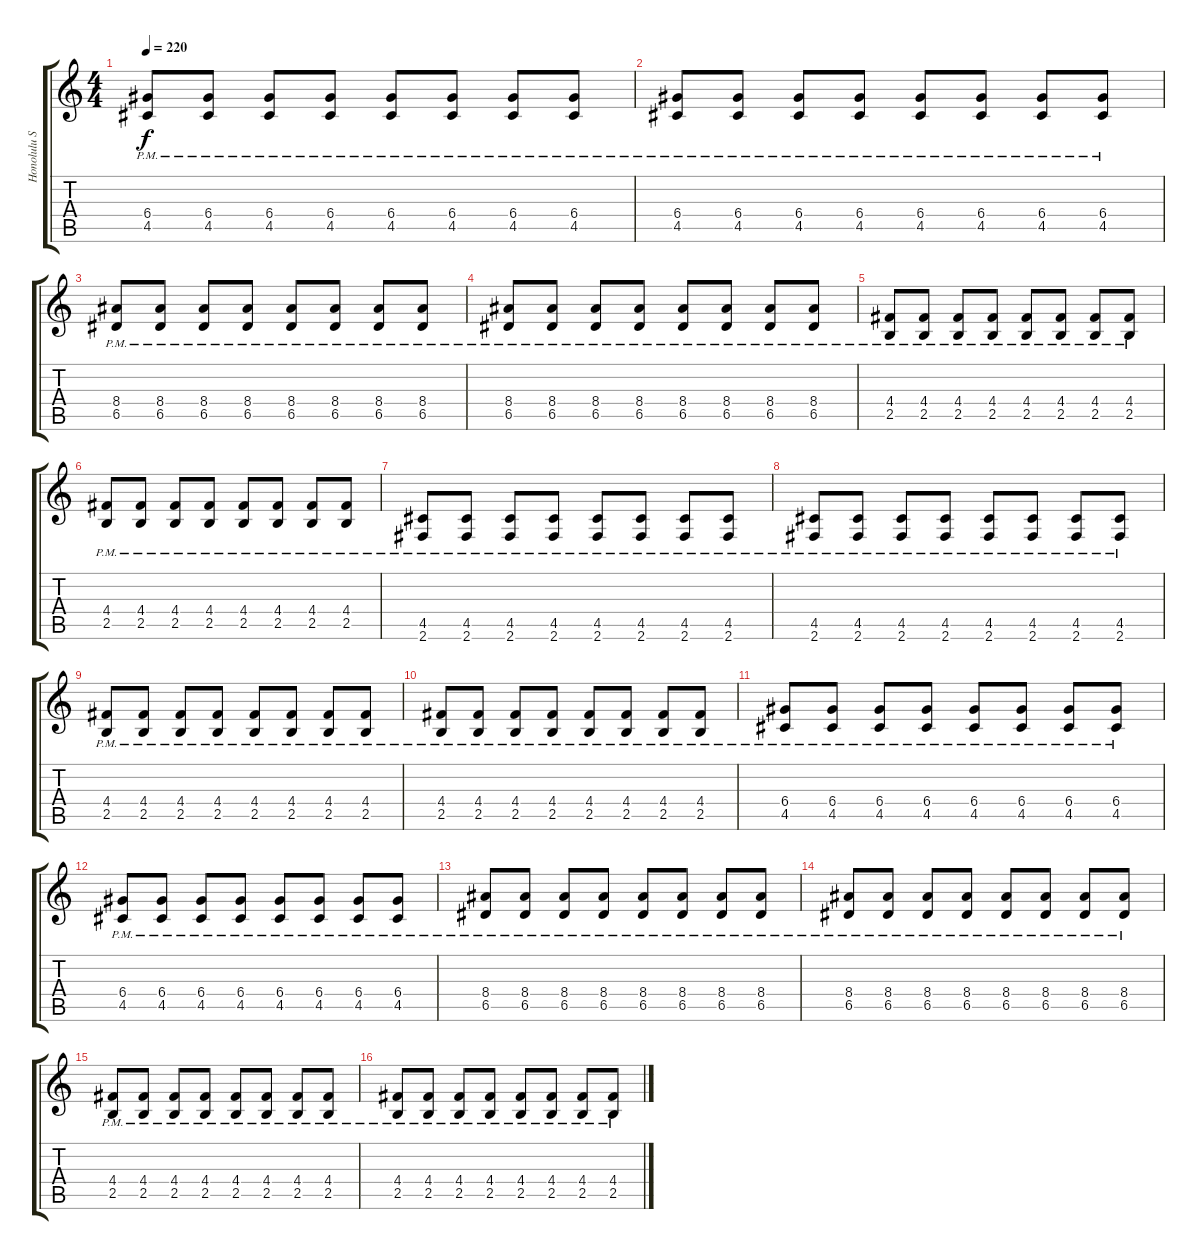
\track ("Honolulu Silver" "Honolulu S") {instrument distortionguitar}
\staff {score tabs}
\tuning (E4 B3 G3 D3 A2 E2) {hide}
\ts (4 4)
\tempo 220
\clef g2
\ks c
(6.4{pm} 4.5{pm}).8{dy f} (6.4{pm} 4.5{pm}).8 (6.4{pm} 4.5{pm}).8 (6.4{pm} 4.5{pm}).8 (6.4{pm} 4.5{pm}).8 (6.4{pm} 4.5{pm}).8 (6.4{pm} 4.5{pm}).8 (6.4{pm} 4.5{pm}).8 |
(6.4{pm} 4.5{pm}).8 (6.4{pm} 4.5{pm}).8 (6.4{pm} 4.5{pm}).8 (6.4{pm} 4.5{pm}).8 (6.4{pm} 4.5{pm}).8 (6.4{pm} 4.5{pm}).8 (6.4{pm} 4.5{pm}).8 (6.4{pm} 4.5{pm}).8 |
(8.4{pm} 6.5{pm}).8 (8.4{pm} 6.5{pm}).8 (8.4{pm} 6.5{pm}).8 (8.4{pm} 6.5{pm}).8 (8.4{pm} 6.5{pm}).8 (8.4{pm} 6.5{pm}).8 (8.4{pm} 6.5{pm}).8 (8.4{pm} 6.5{pm}).8 |
(8.4{pm} 6.5{pm}).8 (8.4{pm} 6.5{pm}).8 (8.4{pm} 6.5{pm}).8 (8.4{pm} 6.5{pm}).8 (8.4{pm} 6.5{pm}).8 (8.4{pm} 6.5{pm}).8 (8.4{pm} 6.5{pm}).8 (8.4{pm} 6.5{pm}).8 |
(4.4{pm} 2.5{pm}).8 (4.4{pm} 2.5{pm}).8 (4.4{pm} 2.5{pm}).8 (4.4{pm} 2.5{pm}).8 (4.4{pm} 2.5{pm}).8 (4.4{pm} 2.5{pm}).8 (4.4{pm} 2.5{pm}).8 (4.4{pm} 2.5{pm}).8 |
(4.4{pm} 2.5{pm}).8 (4.4{pm} 2.5{pm}).8 (4.4{pm} 2.5{pm}).8 (4.4{pm} 2.5{pm}).8 (4.4{pm} 2.5{pm}).8 (4.4{pm} 2.5{pm}).8 (4.4{pm} 2.5{pm}).8 (4.4{pm} 2.5{pm}).8 |
(4.5{pm} 2.6{pm}).8 (4.5{pm} 2.6{pm}).8 (4.5{pm} 2.6{pm}).8 (4.5{pm} 2.6{pm}).8 (4.5{pm} 2.6{pm}).8 (4.5{pm} 2.6{pm}).8 (4.5{pm} 2.6{pm}).8 (4.5{pm} 2.6{pm}).8 |
(4.5{pm} 2.6{pm}).8 (4.5{pm} 2.6{pm}).8 (4.5{pm} 2.6{pm}).8 (4.5{pm} 2.6{pm}).8 (4.5{pm} 2.6{pm}).8 (4.5{pm} 2.6{pm}).8 (4.5{pm} 2.6{pm}).8 (4.5{pm} 2.6{pm}).8 |
(4.4{pm} 2.5{pm}).8 (4.4{pm} 2.5{pm}).8 (4.4{pm} 2.5{pm}).8 (4.4{pm} 2.5{pm}).8 (4.4{pm} 2.5{pm}).8 (4.4{pm} 2.5{pm}).8 (4.4{pm} 2.5{pm}).8 (4.4{pm} 2.5{pm}).8 |
(4.4{pm} 2.5{pm}).8 (4.4{pm} 2.5{pm}).8 (4.4{pm} 2.5{pm}).8 (4.4{pm} 2.5{pm}).8 (4.4{pm} 2.5{pm}).8 (4.4{pm} 2.5{pm}).8 (4.4{pm} 2.5{pm}).8 (4.4{pm} 2.5{pm}).8 |
(6.4{pm} 4.5{pm}).8 (6.4{pm} 4.5{pm}).8 (6.4{pm} 4.5{pm}).8 (6.4{pm} 4.5{pm}).8 (6.4{pm} 4.5{pm}).8 (6.4{pm} 4.5{pm}).8 (6.4{pm} 4.5{pm}).8 (6.4{pm} 4.5{pm}).8 |
(6.4{pm} 4.5{pm}).8 (6.4{pm} 4.5{pm}).8 (6.4{pm} 4.5{pm}).8 (6.4{pm} 4.5{pm}).8 (6.4{pm} 4.5{pm}).8 (6.4{pm} 4.5{pm}).8 (6.4{pm} 4.5{pm}).8 (6.4{pm} 4.5{pm}).8 |
(8.4{pm} 6.5{pm}).8 (8.4{pm} 6.5{pm}).8 (8.4{pm} 6.5{pm}).8 (8.4{pm} 6.5{pm}).8 (8.4{pm} 6.5{pm}).8 (8.4{pm} 6.5{pm}).8 (8.4{pm} 6.5{pm}).8 (8.4{pm} 6.5{pm}).8 |
(8.4{pm} 6.5{pm}).8 (8.4{pm} 6.5{pm}).8 (8.4{pm} 6.5{pm}).8 (8.4{pm} 6.5{pm}).8 (8.4{pm} 6.5{pm}).8 (8.4{pm} 6.5{pm}).8 (8.4{pm} 6.5{pm}).8 (8.4{pm} 6.5{pm}).8 |
(4.4{pm} 2.5{pm}).8 (4.4{pm} 2.5{pm}).8 (4.4{pm} 2.5{pm}).8 (4.4{pm} 2.5{pm}).8 (4.4{pm} 2.5{pm}).8 (4.4{pm} 2.5{pm}).8 (4.4{pm} 2.5{pm}).8 (4.4{pm} 2.5{pm}).8 |
(4.4{pm} 2.5{pm}).8 (4.4{pm} 2.5{pm}).8 (4.4{pm} 2.5{pm}).8 (4.4{pm} 2.5{pm}).8 (4.4{pm} 2.5{pm}).8 (4.4{pm} 2.5{pm}).8 (4.4{pm} 2.5{pm}).8 (4.4{pm} 2.5{pm}).8
